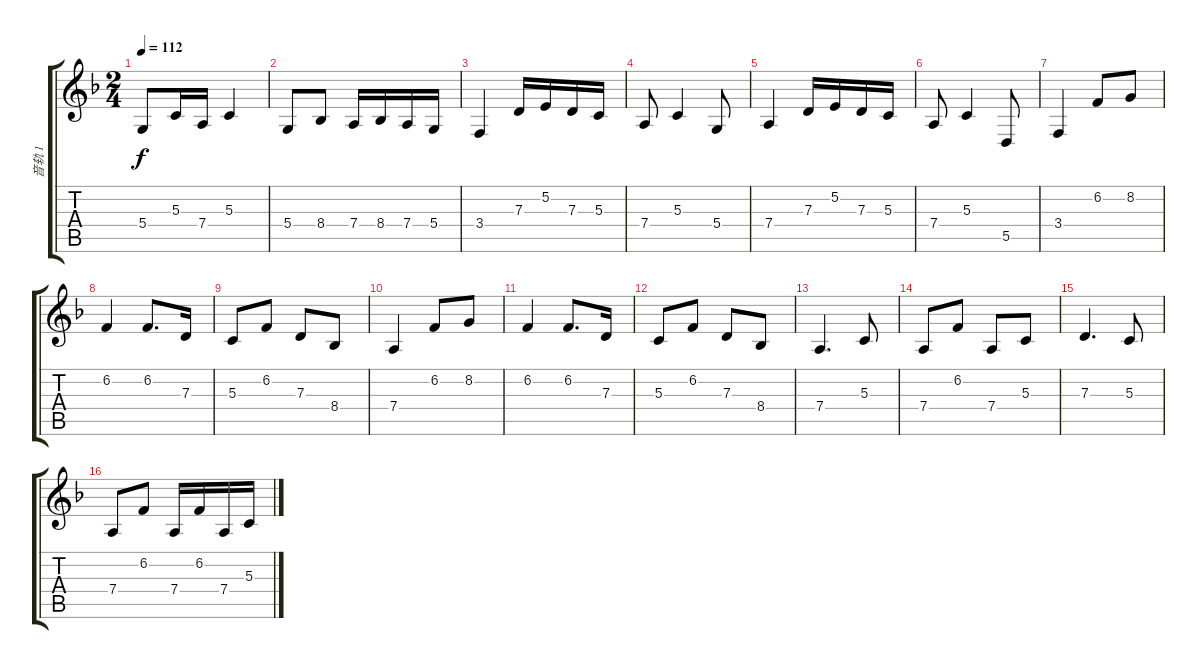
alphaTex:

\track ("音轨 1" "音轨 1") {instrument stringensemble1}
\staff {score tabs}
\tuning (E4 B3 G3 D3 A2 E2) {hide}
\ts (2 4)
\tempo 112
\clef g2
\ks f
5.4.8{dy f} 5.3.16 7.4.16 5.3.4 |
5.4.8 8.4.8 7.4.16 8.4.16 7.4.16 5.4.16 |
3.4.4 7.3.16 5.2.16 7.3.16 5.3.16 |
7.4.8 5.3.4 5.4.8 |
7.4.4 7.3.16 5.2.16 7.3.16 5.3.16 |
7.4.8 5.3.4 5.5.8 |
3.4.4 6.2.8 8.2.8 |
6.2.4 6.2.8{d} 7.3.16 |
5.3.8 6.2.8 7.3.8 8.4.8 |
7.4.4 6.2.8 8.2.8 |
6.2.4 6.2.8{d} 7.3.16 |
5.3.8 6.2.8 7.3.8 8.4.8 |
7.4.4{d} 5.3.8 |
7.4.8 6.2.8 7.4.8 5.3.8 |
7.3.4{d} 5.3.8 |
7.4.8 6.2.8 7.4.16 6.2.16 7.4.16 5.3.16
